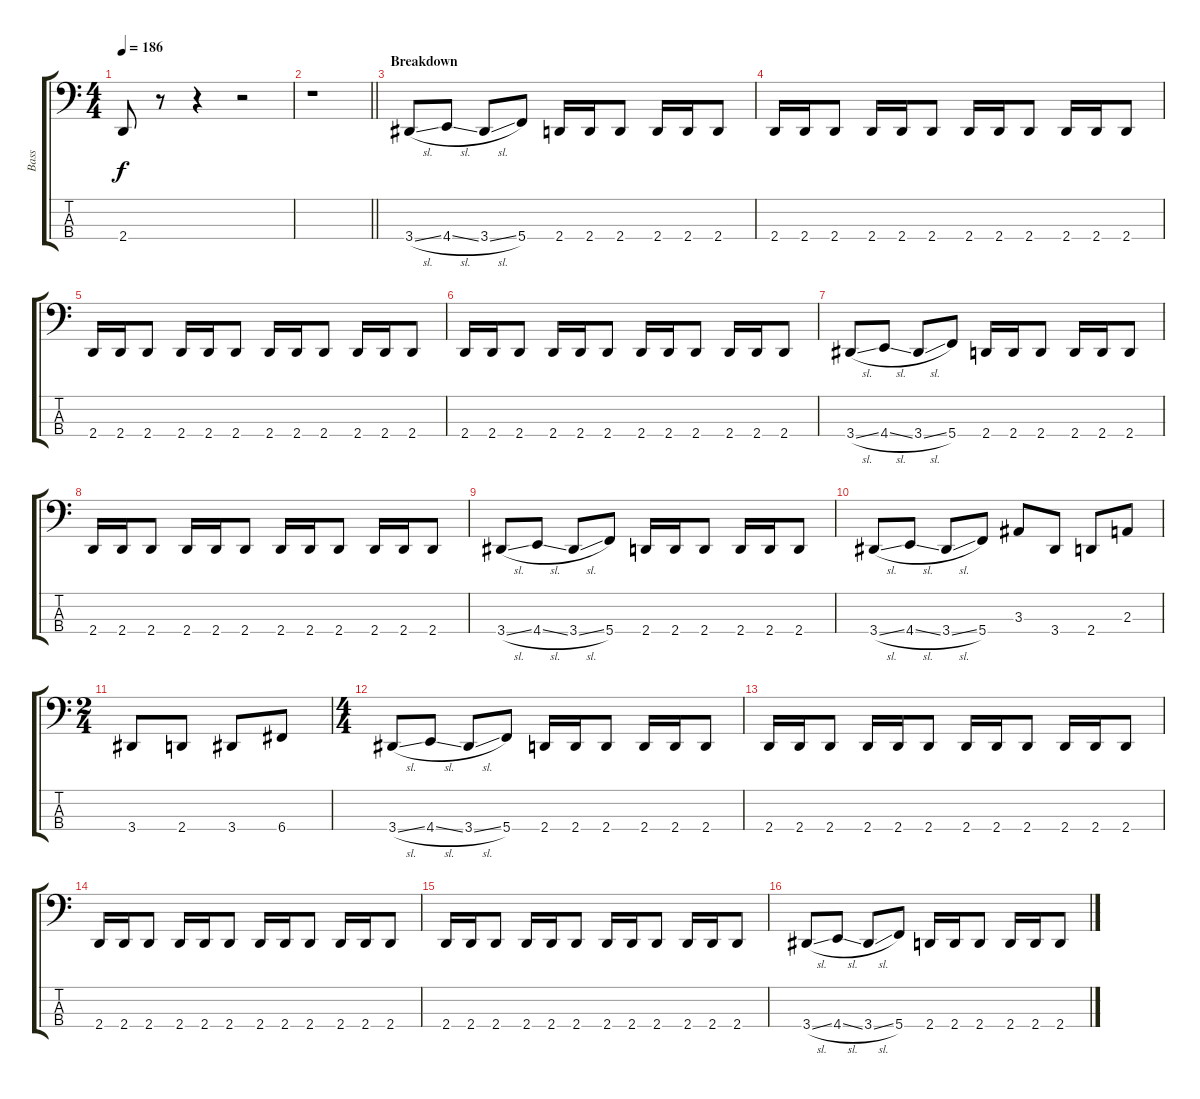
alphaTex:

\track ("Bass" "Bass") {instrument electricbasspick}
\staff {score tabs}
\tuning (F2 C2 G1 C1) {hide}
\ts (4 4)
\tempo 186
\clef f4
\ks c
2.4.8{dy f} r.8 r.4 r.2 |
\barLineRight lightlight
r.1 |
\section ("" "Breakdown")
3.4{sl}.8 4.4{sl}.8 3.4{sl}.8 5.4.8 2.4.16 2.4.16 2.4.8 2.4.16 2.4.16 2.4.8 |
2.4.16 2.4.16 2.4.8 2.4.16 2.4.16 2.4.8 2.4.16 2.4.16 2.4.8 2.4.16 2.4.16 2.4.8 |
2.4.16 2.4.16 2.4.8 2.4.16 2.4.16 2.4.8 2.4.16 2.4.16 2.4.8 2.4.16 2.4.16 2.4.8 |
2.4.16 2.4.16 2.4.8 2.4.16 2.4.16 2.4.8 2.4.16 2.4.16 2.4.8 2.4.16 2.4.16 2.4.8 |
3.4{sl}.8 4.4{sl}.8 3.4{sl}.8 5.4.8 2.4.16 2.4.16 2.4.8 2.4.16 2.4.16 2.4.8 |
2.4.16 2.4.16 2.4.8 2.4.16 2.4.16 2.4.8 2.4.16 2.4.16 2.4.8 2.4.16 2.4.16 2.4.8 |
3.4{sl}.8 4.4{sl}.8 3.4{sl}.8 5.4.8 2.4.16 2.4.16 2.4.8 2.4.16 2.4.16 2.4.8 |
3.4{sl}.8 4.4{sl}.8 3.4{sl}.8 5.4.8 3.3.8 3.4.8 2.4.8 2.3.8 |
\ts (2 4)
3.4.8 2.4.8 3.4.8 6.4.8 |
\ts (4 4)
3.4{sl}.8 4.4{sl}.8 3.4{sl}.8 5.4.8 2.4.16 2.4.16 2.4.8 2.4.16 2.4.16 2.4.8 |
2.4.16 2.4.16 2.4.8 2.4.16 2.4.16 2.4.8 2.4.16 2.4.16 2.4.8 2.4.16 2.4.16 2.4.8 |
2.4.16 2.4.16 2.4.8 2.4.16 2.4.16 2.4.8 2.4.16 2.4.16 2.4.8 2.4.16 2.4.16 2.4.8 |
2.4.16 2.4.16 2.4.8 2.4.16 2.4.16 2.4.8 2.4.16 2.4.16 2.4.8 2.4.16 2.4.16 2.4.8 |
3.4{sl}.8 4.4{sl}.8 3.4{sl}.8 5.4.8 2.4.16 2.4.16 2.4.8 2.4.16 2.4.16 2.4.8
